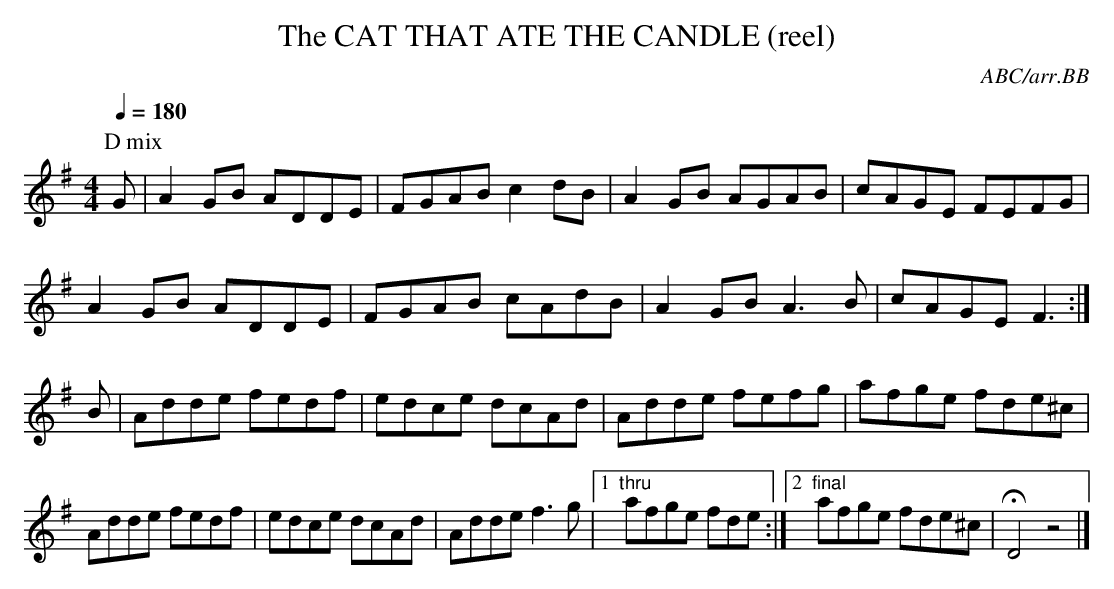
X:1
T:CAT THAT ATE THE CANDLE (reel), The
C:ABC/arr.BB
Q:1/4=180
L:1/8
M:4/4
K:G
P:D mix
G|A2GB ADDE|FGAB c2dB|A2GB AGAB|cAGE FEFG|
A2GB ADDE|FGAB cAdB|A2 GB A3B|cAGE F3 :|
B|Adde fedf|edce dcAd|Adde fefg|afge fde^c|
Adde fedf|edce dcAd|Adde f3g|1 "thru"afge fde :|\
[2 "final"afge fde^c|HD4z4|]
